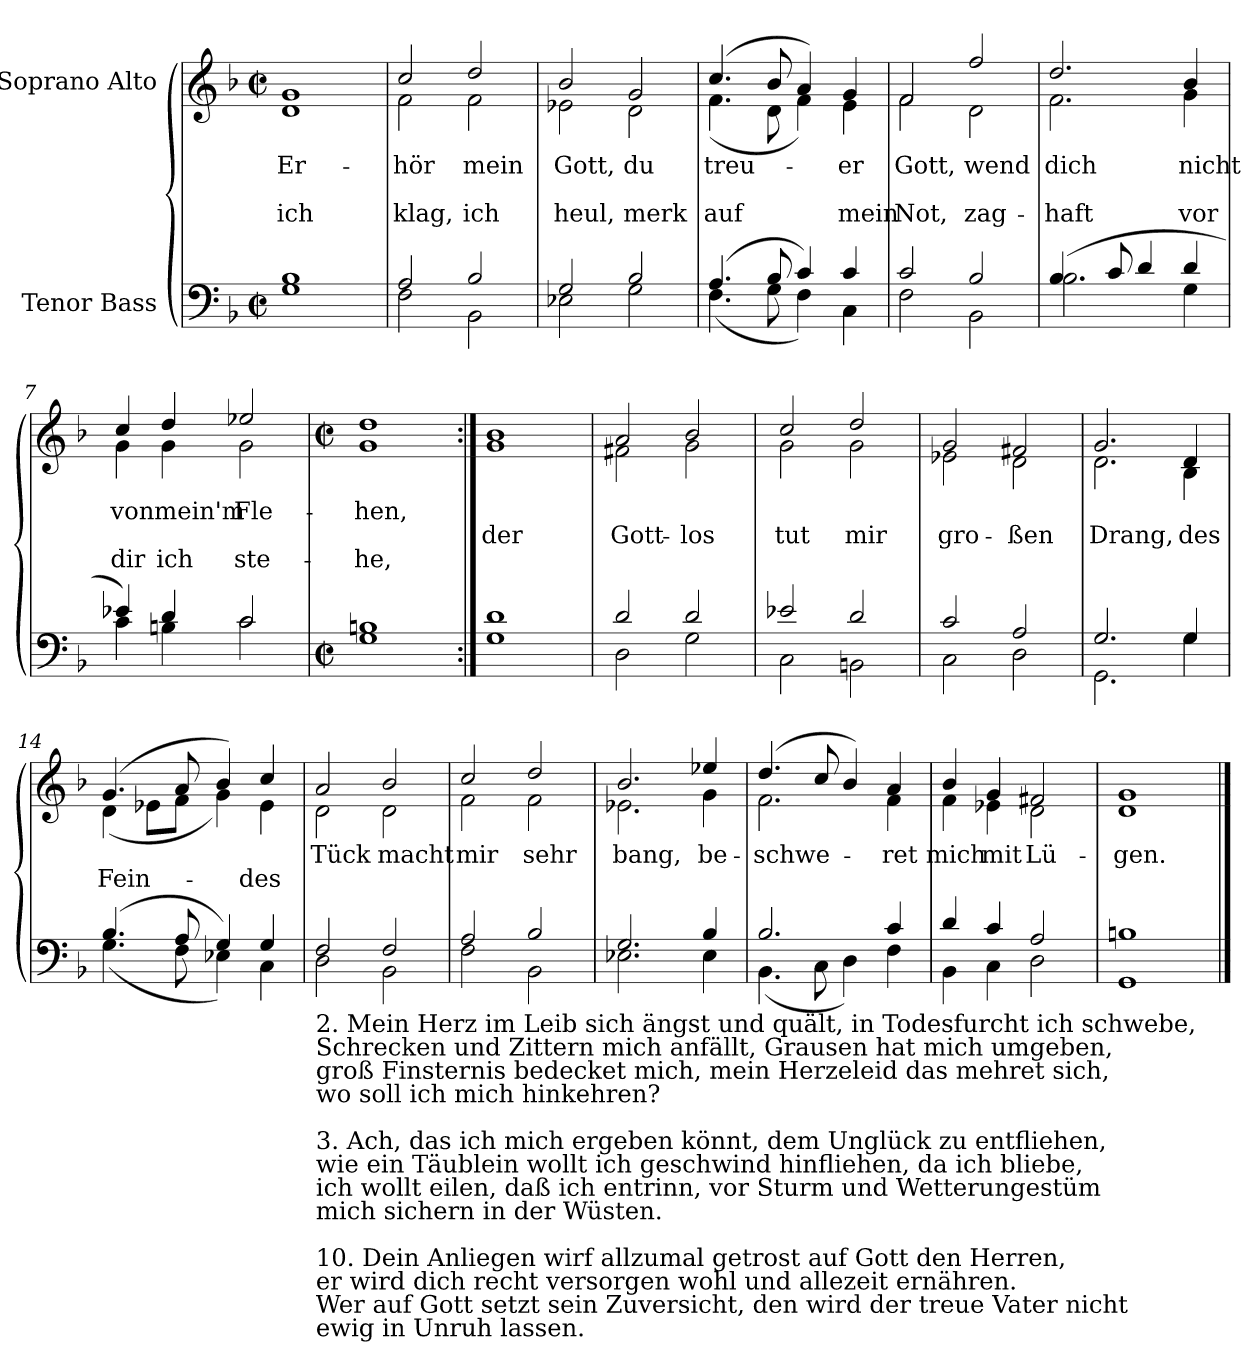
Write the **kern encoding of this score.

**kern	**kern	**text	**text	**text
*part2	*part1	*part1	*part1	*part1
*staff2	*staff1	*staff1	*staff1	*staff1
*I"Tenor Bass	*I"Soprano Alto	*	*	*
*clefF4	*clefG2	*	*	*
*k[b-]	*k[b-]	*	*	*
*F:	*F:	*	*	*
*M2/2	*M2/2	*	*	*
*met(c|)	*met(c|)	*	*	*
=1	=1	=1	=1	=1
*^	*	*	*	*
!	!	!LO:TX:a:cj:t=Cornelius Becker\n(1561-1604)	!	!	!
!	!	!LO:TX:a:cj:t=Psalm 55, SWV 152	!	!	!
!	!	!LO:TX:a:cj:t=Heinrich Schütz\n(1585-1672)	!	!	!
!	!	!	!LO:LY:b	!	!LO:LY:b
*	*	*^	*	*	*
1B-/	1G\	1g/	1d\	Er-	.	-ich
=2	=2	=2	=2	=2	=2	=2
!	!	!	!	!LO:LY:b	!	!LO:LY:b
2A/	2F\	2cc/	2f\	hör	.	klag,
!	!	!	!	!LO:LY:b	!	!LO:LY:b
2B-/	2BB-\	2dd/	2f\	mein	.	ich
=3	=3	=3	=3	=3	=3	=3
!	!	!	!	!LO:LY:b	!	!LO:LY:b
2G/	2E-X\	2b-/	2e-X\	Gott,	.	heul,
!	!	!	!	!LO:LY:b	!	!LO:LY:b
2B-/	2G\	2g/	2d\	du	.	merk
=4	=4	=4	=4	=4	=4	=4
!	!	!	!	!LO:LY:b	!	!LO:LY:b
(>4.A/	(<4.F\	(>4.cc/	(<4.f\	treu-	.	auf
8B-/	8G\	8b-/	8d\	.	.	.
4c/)	4F\)	4a/)	4f\)	.	.	.
!	!	!	!	!LO:LY:b	!	!LO:LY:b
4c/	4C\	4g/	4e\	er	.	mein
=5	=5	=5	=5	=5	=5	=5
!	!	!	!	!LO:LY:b	!	!LO:LY:b
2c/	2F\	2f/	2f\	Gott,	.	Not,
!	!	!	!	!LO:LY:b	!	!LO:LY:b
2B-/	2BB-\	2ff/	2d\	wend	.	zag-
=6	=6	=6	=6	=6	=6	=6
!	!	!	!	!LO:LY:b	!	!LO:LY:b
(>4.B-/	2.B-\	2.dd/	2.f\	-dich	.	haft
8c/	.	.	.	.	.	.
4d/	.	.	.	.	.	.
!	!	!	!	!LO:LY:b	!	!LO:LY:b
4d/	4G\	4b-/	4g\	nicht	.	vor
=7	=7	=7	=7	=7	=7	=7
!	!	!	!	!LO:LY:b	!	!LO:LY:b
4e-X/)	4c\	4cc/	4g\	von	.	dir
!	!	!	!	!LO:LY:b	!	!LO:LY:b
4d/	4Bn\	4dd/	4g\	mein'm	.	ich
!	!	!	!	!LO:LY:b	!	!LO:LY:b
2c/	2c\	2ee-X/	2g\	Fle-	.	-ste-
!!LO:LB:g=z	!!
=8	=8	=8	=8	=8	=8	=8
*M2/2	*	*M2/2	*	*	*	*
*met(c|)	*	*met(c|)	*	*	*	*
!	!	!	!	!LO:LY:b	!	!LO:LY:b
1Bn/	1G\	1dd/	1g\	-hen,	.	he,
=9:|!	=9:|!	=9:|!	=9:|!	=9:|!	=9:|!	=9:|!
!	!	!	!	!	!LO:LY:b	!
1d/	1G\	1b-/	1g\	.	der	.
=10	=10	=10	=10	=10	=10	=10
!	!	!	!	!	!LO:LY:b	!
2d/	2D\	2a/	2f#X\	.	Gott-	.
!	!	!	!	!	!LO:LY:b	!
2d/	2G\	2b-/	2g\	.	-los	.
=11	=11	=11	=11	=11	=11	=11
!	!	!	!	!	!LO:LY:b	!
2e-X/	2C\	2cc/	2g\	.	tut	.
!	!	!	!	!	!LO:LY:b	!
2d/	2BBn\	2dd/	2g\	.	mir	.
=12	=12	=12	=12	=12	=12	=12
!	!	!	!	!	!LO:LY:b	!
2c/	2C\	2g/	2e-X\	.	gro-	.
!	!	!	!	!	!LO:LY:b	!
2A/	2D\	2f#X/	2d\	.	-ßen	.
=13	=13	=13	=13	=13	=13	=13
!	!	!	!	!	!LO:LY:b	!
2.G/	2.GG\	2.g/	2.d\	.	Drang,	.
!	!	!	!	!	!LO:LY:b	!
4G/	4G\	4d/	4B-\	.	des	.
=14	=14	=14	=14	=14	=14	=14
!	!	!	!	!	!LO:LY:b	!
(>4.B-/	(<4.G\	(>4.g/	(<4d\	.	Fein-	.
.	.	.	8e-X\L	.	.	.
8A/	8F\	8a/	8f\J	.	.	.
4G/)	4E-X\)	4b-/)	4g\)	.	.	.
!	!	!	!	!	!LO:LY:b	!
4G/	4C\	4cc/	4e-\	.	des	.
!!LO:LB:g=z	!!
=15	=15	=15	=15	=15	=15	=15
!LO:TX:b:t=2. Mein Herz im Leib sich ängst und quält, in Todesfurcht ich schwebe,\nSchrecken und Zittern mich anfällt, Grausen hat mich umgeben,\ngroß Finsternis bedecket mich, mein Herzeleid das mehret sich,\nwo soll ich mich hinkehren?\n\n3. Ach, das ich mich ergeben könnt, dem Unglück zu entfliehen,\nwie ein Täublein wollt ich geschwind hinfliehen, da ich bliebe,\nich wollt eilen, daß ich entrinn, vor Sturm und Wetterungestüm\nmich sichern in der Wüsten.\n\n10. Dein Anliegen wirf allzumal getrost auf Gott den Herren,\ner wird dich recht versorgen wohl und allezeit ernähren.\nWer auf Gott setzt sein Zuversicht, den wird der treue Vater nicht\newig in Unruh lassen.	!	!	!	!	!	!
!	!	!	!	!LO:LY:b	!	!
2F/	2D\	2a/	2d\	Tück	.	.
!	!	!	!	!LO:LY:b	!	!
2F/	2BB-\	2b-/	2d\	macht	.	.
=16	=16	=16	=16	=16	=16	=16
!	!	!	!	!LO:LY:b	!	!
2A/	2F\	2cc/	2f\	mir	.	.
!	!	!	!	!LO:LY:b	!	!
2B-/	2BB-\	2dd/	2f\	sehr	.	.
=17	=17	=17	=17	=17	=17	=17
!	!	!	!	!LO:LY:b	!	!
2.G/	2.E-X\	2.b-/	2.e-X\	bang,	.	.
!	!	!	!	!LO:LY:b	!	!
4B-/	4E-\	4ee-X/	4g\	be-	.	.
=18	=18	=18	=18	=18	=18	=18
!	!	!	!	!LO:LY:b	!	!
2.B-/	(<4.BB-\	(>4.dd/	2.f\	-schwe-	.	.
.	8C\	8cc/	.	.	.	.
.	4D\)	4b-/)	.	.	.	.
!	!	!	!	!LO:LY:b	!	!
4c/	4F\	4a/	4f\	ret	.	.
=19	=19	=19	=19	=19	=19	=19
!	!	!	!	!LO:LY:b	!	!
4d/	4BB-\	4b-/	4f\	mich	.	.
!	!	!	!	!LO:LY:b	!	!
4c/	4C\	4g/	4e-X\	mit	.	.
!	!	!	!	!LO:LY:b	!	!
2A/	2D\	2f#X/	2d\	Lü-	.	.
=20	=20	=20	=20	=20	=20	=20
!	!	!	!	!LO:LY:b	!	!
1Bn/	1GG\	1g/	1d\	-gen.	.	.
*v	*v	*	*	*	*	*
*	*v	*v	*	*	*
==	==	==	==	==
*-	*-	*-	*-	*-
